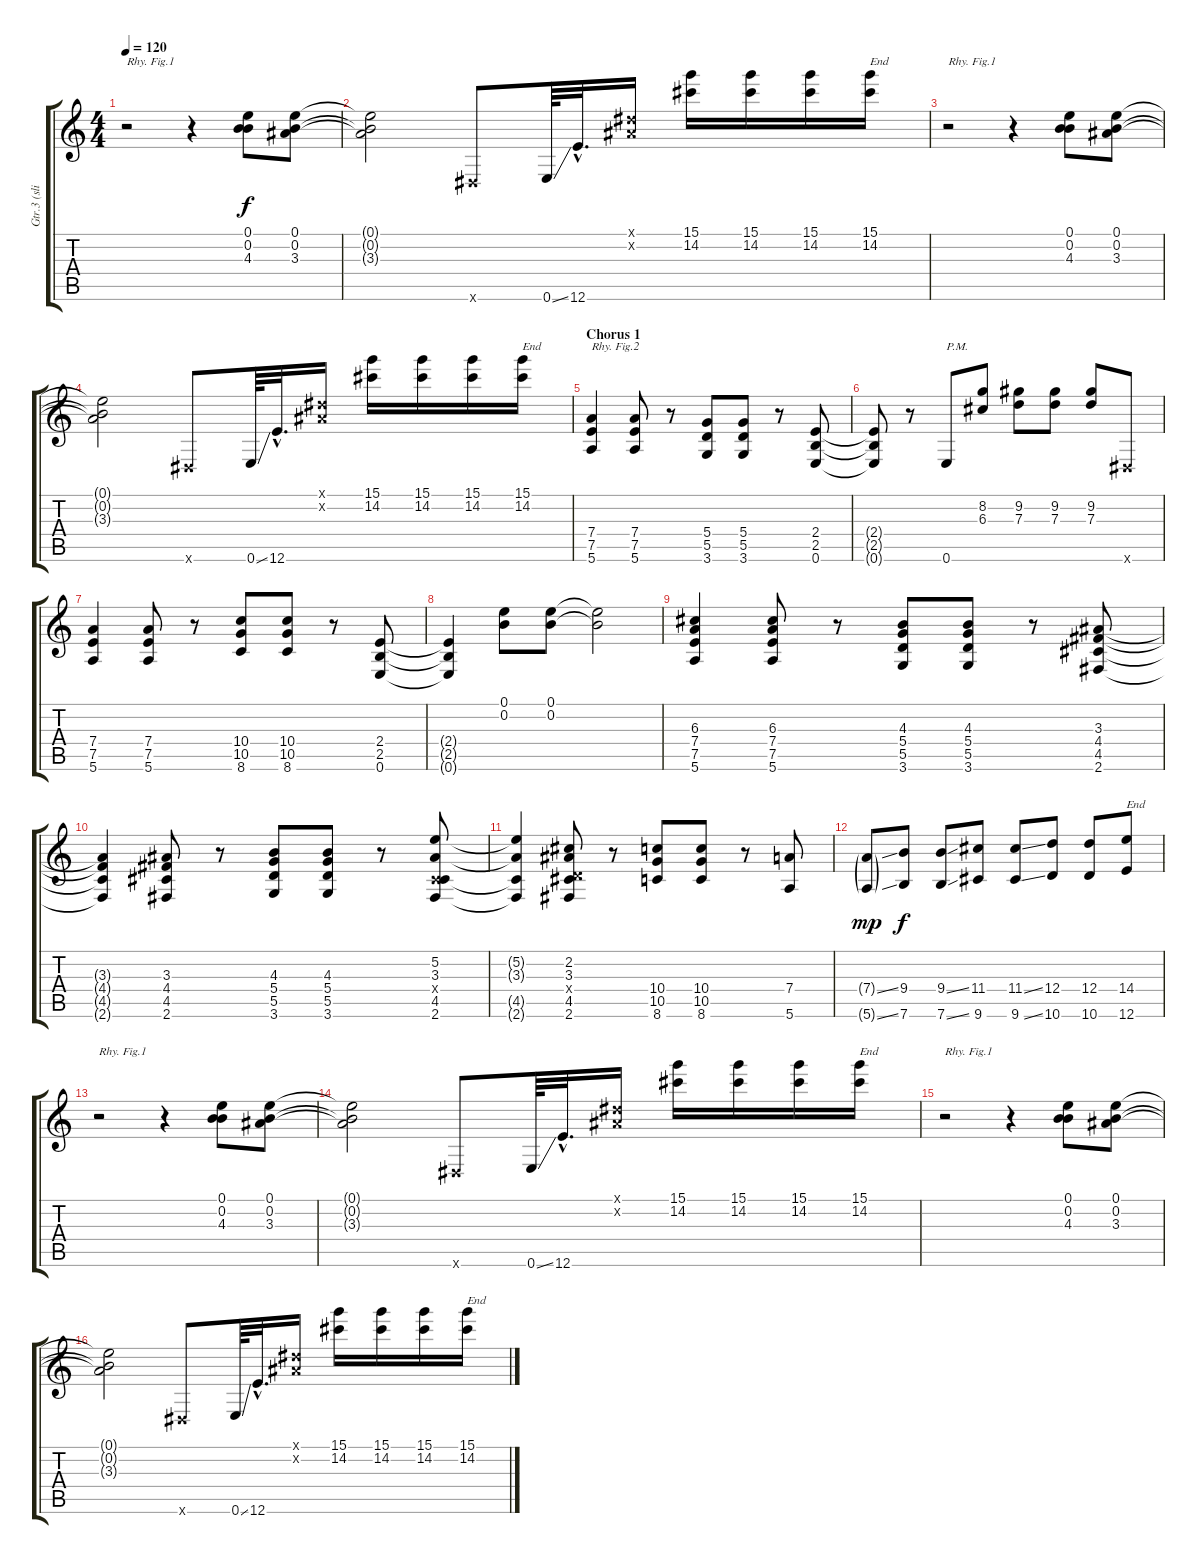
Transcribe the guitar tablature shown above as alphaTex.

\track ("Gtr.3 (slight dist.)" "Gtr.3 (sli") {instrument overdrivenguitar}
\staff {score tabs}
\tuning (E4 B3 G3 D3 A2 E2) {hide}
\ts (4 4)
\tempo 120
\clef g2
\ks c
r.2{txt "Rhy. Fig.1" dy f} r.4 (0.1 0.2 4.3).8 (0.1 0.2 3.3).8 |
(0.1{t} 0.2{t} 3.3{t}).2 -1.6{x}.8 0.6{ss}.64 12.6{hac}.32{d} (-1.1{x} -1.2{x}).16 (15.1 14.2).16 (15.1 14.2).16 (15.1 14.2).16 (15.1 14.2).16{txt "End"} |
r.2{txt "Rhy. Fig.1"} r.4 (0.1 0.2 4.3).8 (0.1 0.2 3.3).8 |
(0.1{t} 0.2{t} 3.3{t}).2 -1.6{x}.8 0.6{ss}.64 12.6{hac}.32{d} (-1.1{x} -1.2{x}).16 (15.1 14.2).16 (15.1 14.2).16 (15.1 14.2).16 (15.1 14.2).16{txt "End"} |
\section ("" "Chorus 1")
(7.4 7.5 5.6).4{txt "Rhy. Fig.2"} (7.4 7.5 5.6).8 r.8 (5.4 5.5 3.6).8 (5.4 5.5 3.6).8 r.8 (2.4 2.5 0.6).8 |
(2.4{t} 2.5{t} 0.6{t}).8 r.8 0.6.8{txt "P.M."} (8.2 6.3).8 (9.2 7.3).8 (9.2 7.3).8 (9.2 7.3).8 -1.6{x}.8 |
(7.4 7.5 5.6).4 (7.4 7.5 5.6).8 r.8 (10.4 10.5 8.6).8 (10.4 10.5 8.6).8 r.8 (2.4 2.5 0.6).8 |
(2.4{t} 2.5{t} 0.6{t}).4 (0.1 0.2).8 (0.1 0.2).8 (0.1{t} 0.2{t}).2 |
(6.3 7.4 7.5 5.6).4 (6.3 7.4 7.5 5.6).8 r.8 (4.3 5.4 5.5 3.6).8 (4.3 5.4 5.5 3.6).8 r.8 (3.3 4.4 4.5 2.6).8 |
(3.3{t} 4.4{t} 4.5{t} 2.6{t}).4 (3.3 4.4 4.5 2.6).8 r.8 (4.3 5.4 5.5 3.6).8 (4.3 5.4 5.5 3.6).8 r.8 (5.2 3.3 -1.4{x} 4.5 2.6).8 |
(5.2{t} 3.3{t} 4.5{t} 2.6{t}).4 (2.2 3.3 0.4{x} 4.5 2.6).8 r.8 (10.4 10.5 8.6).8 (10.4 10.5 8.6).8 r.8 (7.4 5.6).8 |
(7.4{ss g} 5.6{ss g}).8{dy mp} (9.4 7.6).8{dy f} (9.4{ss} 7.6{ss}).8 (11.4 9.6).8 (11.4{ss} 9.6{ss}).8 (12.4 10.6).8 (12.4 10.6).8 (14.4 12.6).8{txt "End"} |
r.2{txt "Rhy. Fig.1"} r.4 (0.1 0.2 4.3).8 (0.1 0.2 3.3).8 |
(0.1{t} 0.2{t} 3.3{t}).2 -1.6{x}.8 0.6{ss}.64 12.6{hac}.32{d} (-1.1{x} -1.2{x}).16 (15.1 14.2).16 (15.1 14.2).16 (15.1 14.2).16 (15.1 14.2).16{txt "End"} |
r.2{txt "Rhy. Fig.1"} r.4 (0.1 0.2 4.3).8 (0.1 0.2 3.3).8 |
(0.1{t} 0.2{t} 3.3{t}).2 -1.6{x}.8 0.6{ss}.64 12.6{hac}.32{d} (-1.1{x} -1.2{x}).16 (15.1 14.2).16 (15.1 14.2).16 (15.1 14.2).16 (15.1 14.2).16{txt "End"}
